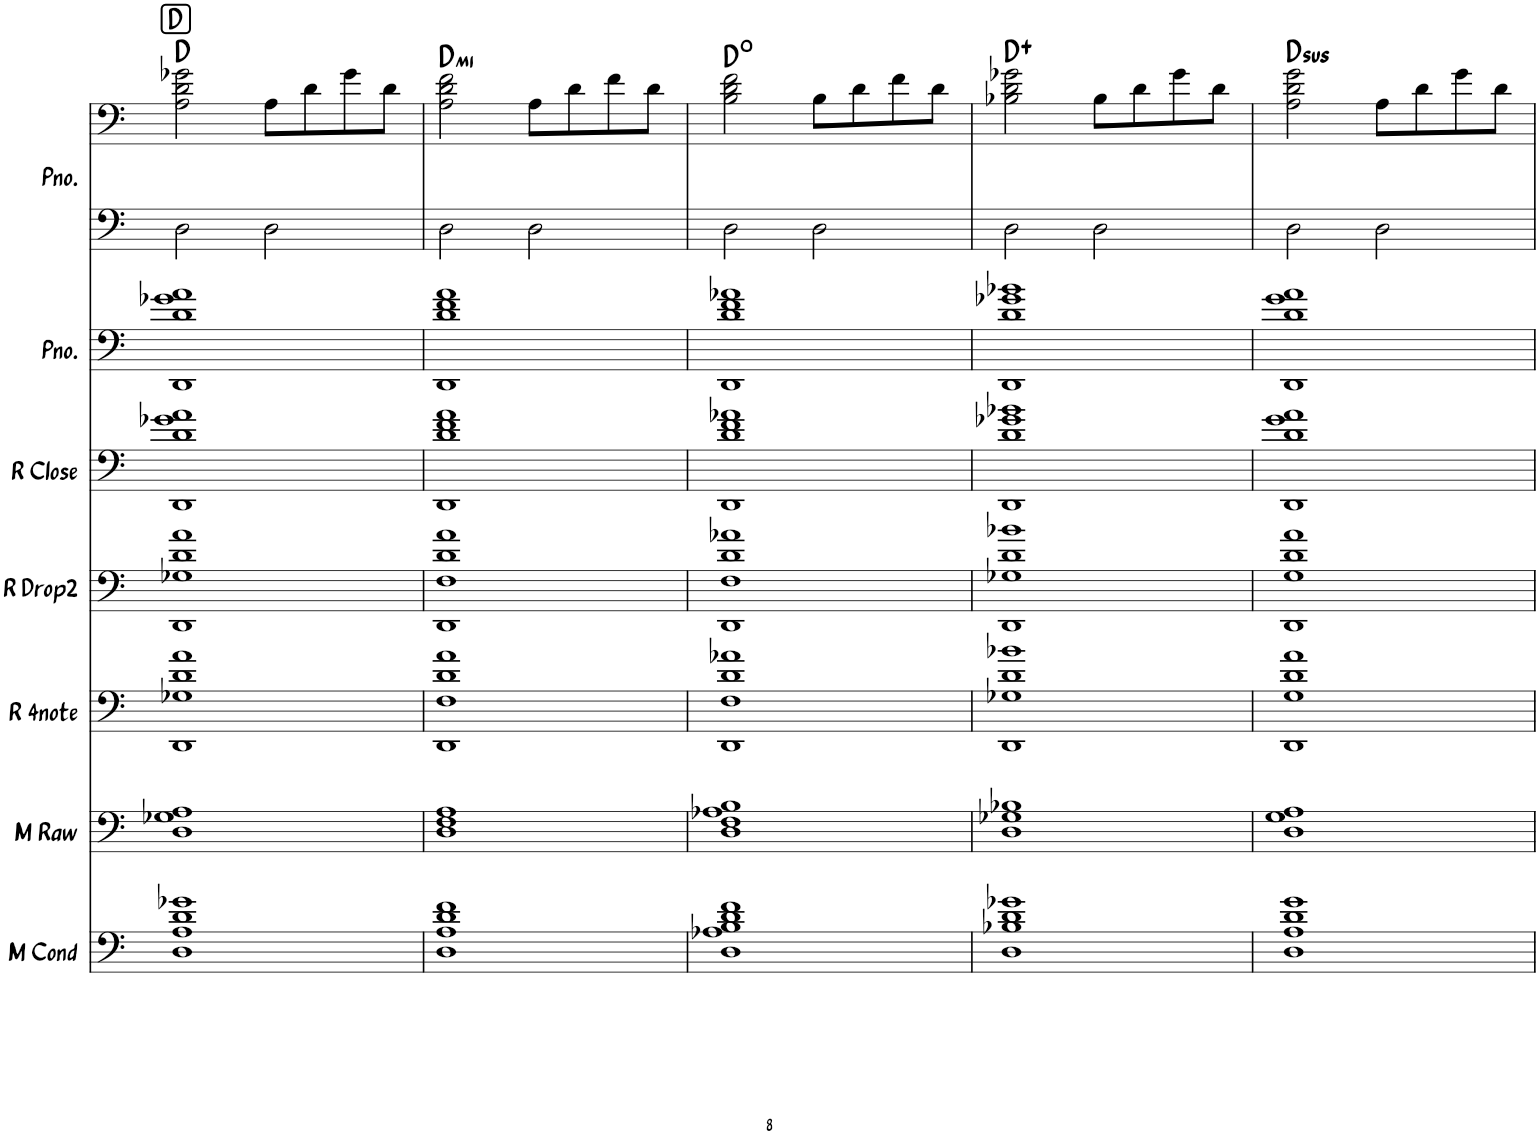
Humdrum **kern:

**kern	**kern	**kern	**kern	**kern	**kern	**kern	**kern	**harte
*part7	*part6	*part5	*part4	*part3	*part2	*part1	*part1	*part1
*staff8	*staff7	*staff6	*staff5	*staff4	*staff3	*staff2	*staff1	*
*I"Mark Condensed	*I"Mark Raw	*I"Realize 4note	*I"Realize Drop2	*I"Realize Close	*I"Realize Default	*I"Piano	*	*
*I'M Cond	*I'M Raw	*I'R 4note	*I'R Drop2	*I'R Close	*	*I'Pno.	*	*
!!LO:PB:g=z
*clefF4	*clefF4	*clefF4	*clefF4	*clefF4	*clefF4	*clefF4	*clefF4	*
*k[]	*k[]	*k[]	*k[]	*k[]	*k[]	*k[]	*k[]	*
*M4/4	*M4/4	*M4/4	*M4/4	*M4/4	*M4/4	*M4/4	*M4/4	*
!!LO:REH:place=s1:a:rj:fs=14:t=D
=41	=41	=41	=41	=41	=41	=41	=41	=41
1D 1A 1d 1g-X	1D 1G-X 1A	1DD 1G-X 1d 1a	1DD 1G-X 1d 1a	1DD 1d 1g-X 1a	1DD 1d 1g-X 1a	2D\	2A\ 2d\ 2g-X\	D:maj
.	.	.	.	.	.	2D\	8A\L	.
.	.	.	.	.	.	.	8d\	.
.	.	.	.	.	.	.	8g-\	.
.	.	.	.	.	.	.	8d\J	.
=42	=42	=42	=42	=42	=42	=42	=42	=42
!	!	!	!	!	!	!	!	!LO:H:kt=mi
1D 1A 1d 1f	1D 1F 1A	1DD 1F 1d 1a	1DD 1F 1d 1a	1DD 1d 1f 1a	1DD 1d 1f 1a	2D\	2A\ 2d\ 2f\	D:min
.	.	.	.	.	.	2D\	8A\L	.
.	.	.	.	.	.	.	8d\	.
.	.	.	.	.	.	.	8f\	.
.	.	.	.	.	.	.	8d\J	.
=43	=43	=43	=43	=43	=43	=43	=43	=43
1D 1A-X 1B 1d 1f	1D 1F 1A-X 1B	1DD 1F 1d 1a-X	1DD 1F 1d 1a-X	1DD 1d 1f 1a-X	1DD 1d 1f 1a-X	2D\	2B\ 2d\ 2f\	D:dim
.	.	.	.	.	.	2D\	8B\L	.
.	.	.	.	.	.	.	8d\	.
.	.	.	.	.	.	.	8f\	.
.	.	.	.	.	.	.	8d\J	.
=44	=44	=44	=44	=44	=44	=44	=44	=44
1D 1B-X 1d 1g-X	1D 1G-X 1B-X	1DD 1G-X 1d 1b-X	1DD 1G-X 1d 1b-X	1DD 1d 1g-X 1b-X	1DD 1d 1g-X 1b-X	2D\	2B-X\ 2d\ 2g-X\	D:aug
.	.	.	.	.	.	2D\	8B-\L	.
.	.	.	.	.	.	.	8d\	.
.	.	.	.	.	.	.	8g-\	.
.	.	.	.	.	.	.	8d\J	.
=45	=45	=45	=45	=45	=45	=45	=45	=45
!	!	!	!	!	!	!	!	!LO:H:kt=sus
1D 1A 1d 1g	1D 1G 1A	1DD 1G 1d 1a	1DD 1G 1d 1a	1DD 1d 1g 1a	1DD 1d 1g 1a	2D\	2A\ 2d\ 2g\	D:sus4
.	.	.	.	.	.	2D\	8A\L	.
.	.	.	.	.	.	.	8d\	.
.	.	.	.	.	.	.	8g\	.
.	.	.	.	.	.	.	8d\J	.
=	=	=	=	=	=	=	=	=
*-	*-	*-	*-	*-	*-	*-	*-	*-
